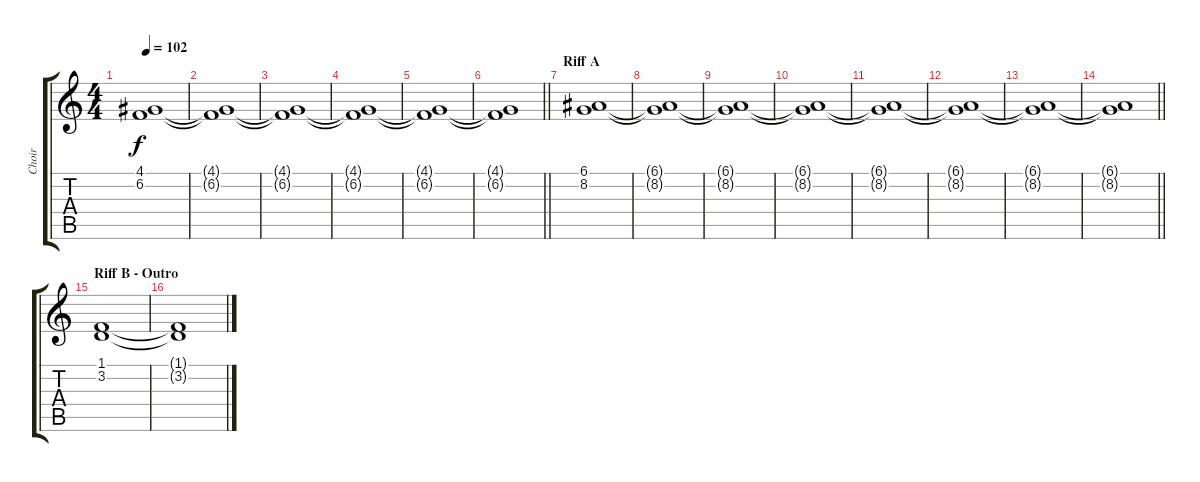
\track ("Choir" "Choir") {instrument pad4choir}
\staff {score tabs}
\tuning (E4 B3 G3 D3 A2 E2) {hide}
\ts (4 4)
\tempo 102
\clef g2
\ks c
(4.1{t} 6.2{t}).1{dy f} |
(4.1{t} 6.2{t}).1 |
(4.1{t} 6.2{t}).1 |
(4.1{t} 6.2{t}).1 |
(4.1{t} 6.2{t}).1 |
\barLineRight lightlight
(4.1{t} 6.2{t}).1 |
\section ("" "Riff A")
(6.1 8.2).1 |
(6.1{t} 8.2{t}).1 |
(6.1{t} 8.2{t}).1 |
(6.1{t} 8.2{t}).1 |
(6.1{t} 8.2{t}).1 |
(6.1{t} 8.2{t}).1 |
(6.1{t} 8.2{t}).1 |
\barLineRight lightlight
(6.1{t} 8.2{t}).1 |
\section ("" "Riff B - Outro")
(1.1 3.2).1 |
(1.1{t} 3.2{t}).1
